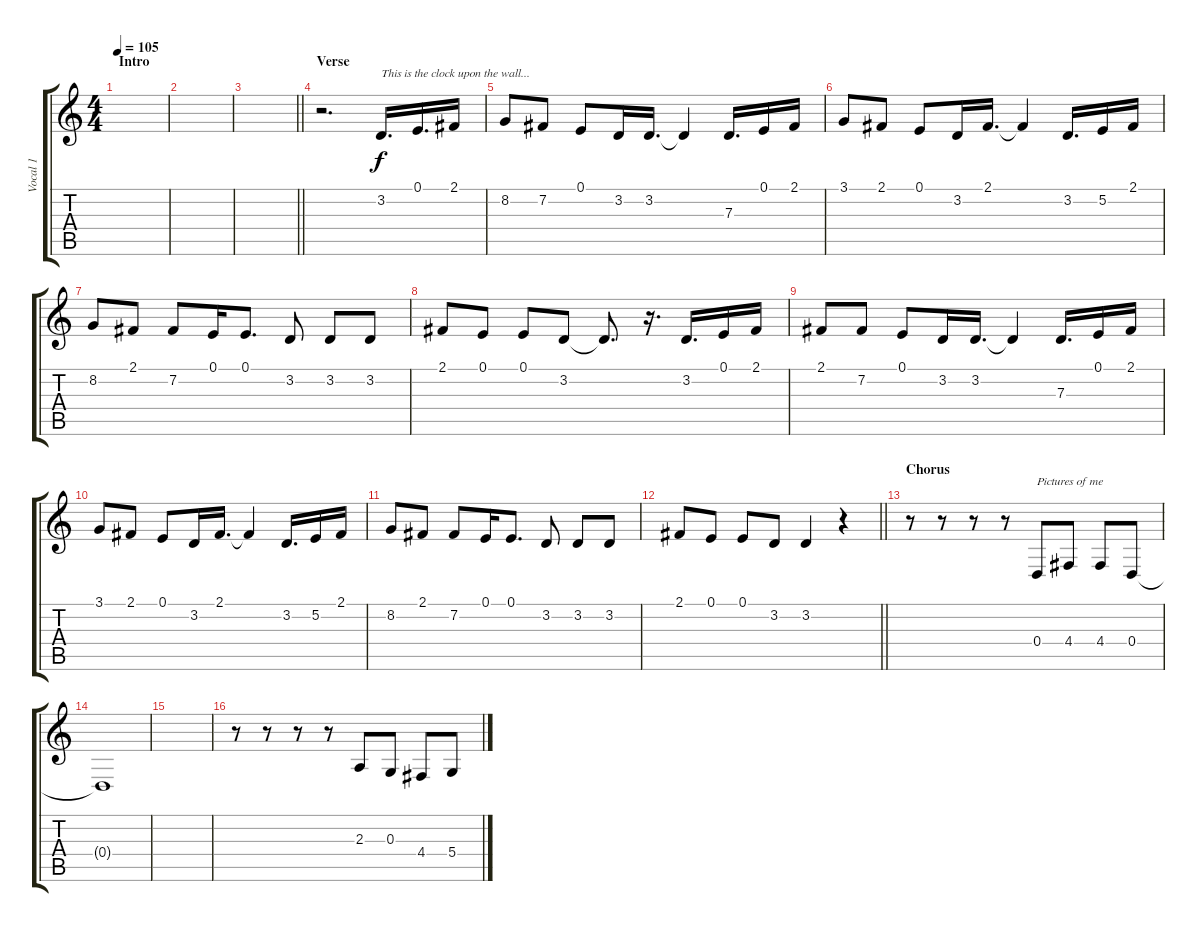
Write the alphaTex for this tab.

\track ("Vocal 1" "Vocal 1") {instrument englishhorn}
\staff {score tabs}
\tuning (E4 B3 G3 D3 A2 E2) {hide}
\ts (4 4)
\section ("" "Intro")
\tempo 105
\clef g2
\ks c
|
|
\barLineRight lightlight
|
\section ("" "Verse")
r.2{d} 3.2.16{d txt "This is the clock upon the wall..."} 0.1.16{d} 2.1.16 |
8.2.8 7.2.8 0.1.8 3.2.16 3.2.16{d} 3.2{t}.4 7.3.16{d} 0.1.16 2.1.16 |
3.1.8 2.1.8 0.1.8 3.2.16 2.1.16{d} 2.1{t}.4 3.2.16{d} 5.2.16 2.1.16 |
8.2.8 2.1.8 7.2.8 0.1.16 0.1.8{d} 3.2.8 3.2.8 3.2.8 |
2.1.8 0.1.8 0.1.8 3.2.8 3.2{t}.8{d} r.16{d} 3.2.16{d} 0.1.16 2.1.16 |
2.1.8 7.2.8 0.1.8 3.2.16 3.2.16{d} 3.2{t}.4 7.3.16{d} 0.1.16 2.1.16 |
3.1.8 2.1.8 0.1.8 3.2.16 2.1.16{d} 2.1{t}.4 3.2.16{d} 5.2.16 2.1.16 |
8.2.8 2.1.8 7.2.8 0.1.16 0.1.8{d} 3.2.8 3.2.8 3.2.8 |
\barLineRight lightlight
2.1.8 0.1.8 0.1.8 3.2.8 3.2.4 r.4 |
\section ("" "Chorus")
r.8 r.8 r.8 r.8 0.4.8{txt "Pictures of me"} 4.4.8 4.4.8 0.4.8 |
0.4{t}.1 |
|
r.8 r.8 r.8 r.8 2.3.8 0.3.8 4.4.8 5.4{sl}.8
